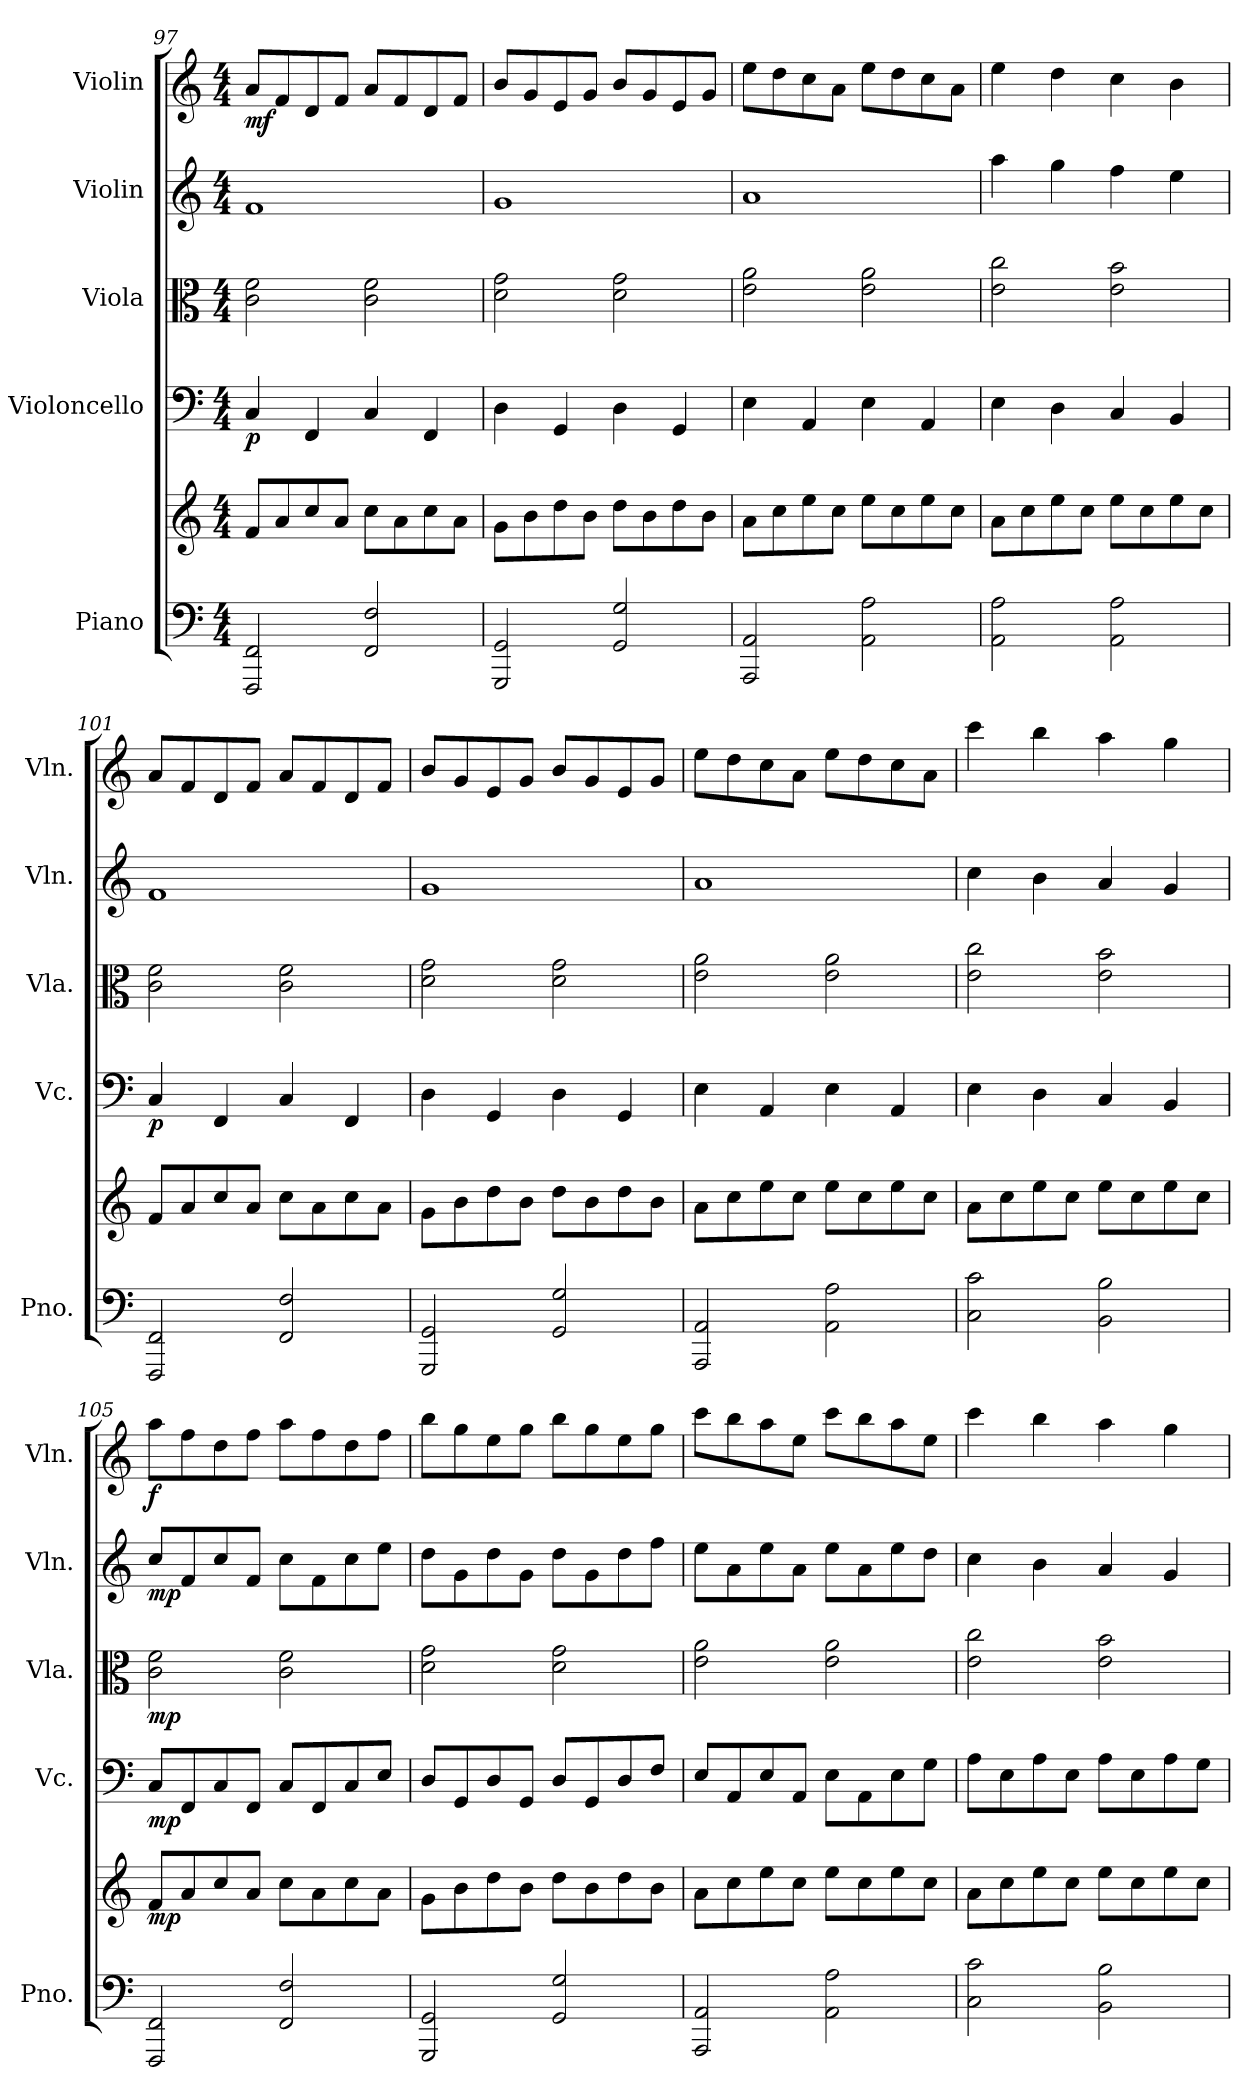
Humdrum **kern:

**kern	**kern	**dynam	**kern	**dynam	**kern	**dynam	**kern	**dynam	**kern	**dynam
*part5	*part5	*part5	*part4	*part4	*part3	*part3	*part2	*part2	*part1	*part1
*staff6	*staff5	*staff5/6	*staff4	*staff4	*staff3	*staff3	*staff2	*staff2	*staff1	*staff1
*I"Piano	*	*	*I"Violoncello	*	*I"Viola	*	*I"Violin	*	*I"Violin	*
*I'Pno.	*	*	*I'Vc.	*	*I'Vla.	*	*I'Vln.	*	*I'Vln.	*
*clefF4	*clefG2	*	*clefF4	*	*clefC3	*	*clefG2	*	*clefG2	*
*k[]	*k[]	*	*k[]	*	*k[]	*	*k[]	*	*k[]	*
*M4/4	*M4/4	*	*M4/4	*	*M4/4	*	*M4/4	*	*M4/4	*
=97	=97	=97	=97	=97	=97	=97	=97	=97	=97	=97
!	!	!	!	!LO:DY:b	!	!	!	!	!	!LO:DY:b
2FFF/ 2FF/	8f/L	.	4C/	p	2c\ 2f\	.	1f	.	8a/L	mf
.	8a/	.	.	.	.	.	.	.	8f/	.
.	8cc/	.	4FF/	.	.	.	.	.	8d/	.
.	8a/J	.	.	.	.	.	.	.	8f/J	.
2FF/ 2F/	8cc\L	.	4C/	.	2c\ 2f\	.	.	.	8a/L	.
.	8a\	.	.	.	.	.	.	.	8f/	.
.	8cc\	.	4FF/	.	.	.	.	.	8d/	.
.	8a\J	.	.	.	.	.	.	.	8f/J	.
=98	=98	=98	=98	=98	=98	=98	=98	=98	=98	=98
2GGG/ 2GG/	8g\L	.	4D\	.	2d\ 2g\	.	1g	.	8b/L	.
.	8b\	.	.	.	.	.	.	.	8g/	.
.	8dd\	.	4GG/	.	.	.	.	.	8e/	.
.	8b\J	.	.	.	.	.	.	.	8g/J	.
2GG/ 2G/	8dd\L	.	4D\	.	2d\ 2g\	.	.	.	8b/L	.
.	8b\	.	.	.	.	.	.	.	8g/	.
.	8dd\	.	4GG/	.	.	.	.	.	8e/	.
.	8b\J	.	.	.	.	.	.	.	8g/J	.
!!LO:PB:g=z
=99	=99	=99	=99	=99	=99	=99	=99	=99	=99	=99
2AAA/ 2AA/	8a\L	.	4E\	.	2e\ 2a\	.	1a	.	8ee\L	.
.	8cc\	.	.	.	.	.	.	.	8dd\	.
.	8ee\	.	4AA/	.	.	.	.	.	8cc\	.
.	8cc\J	.	.	.	.	.	.	.	8a\J	.
2AA\ 2A\	8ee\L	.	4E\	.	2e\ 2a\	.	.	.	8ee\L	.
.	8cc\	.	.	.	.	.	.	.	8dd\	.
.	8ee\	.	4AA/	.	.	.	.	.	8cc\	.
.	8cc\J	.	.	.	.	.	.	.	8a\J	.
=100	=100	=100	=100	=100	=100	=100	=100	=100	=100	=100
2AA\ 2A\	8a\L	.	4E\	.	2e\ 2cc\	.	4aa\	.	4ee\	.
.	8cc\	.	.	.	.	.	.	.	.	.
.	8ee\	.	4D\	.	.	.	4gg\	.	4dd\	.
.	8cc\J	.	.	.	.	.	.	.	.	.
2AA\ 2A\	8ee\L	.	4C/	.	2e\ 2b\	.	4ff\	.	4cc\	.
.	8cc\	.	.	.	.	.	.	.	.	.
.	8ee\	.	4BB/	.	.	.	4ee\	.	4b\	.
.	8cc\J	.	.	.	.	.	.	.	.	.
=101	=101	=101	=101	=101	=101	=101	=101	=101	=101	=101
!	!	!	!	!LO:DY:b	!	!	!	!	!	!
2FFF/ 2FF/	8f/L	.	4C/	p	2c\ 2f\	.	1f	.	8a/L	.
.	8a/	.	.	.	.	.	.	.	8f/	.
.	8cc/	.	4FF/	.	.	.	.	.	8d/	.
.	8a/J	.	.	.	.	.	.	.	8f/J	.
2FF/ 2F/	8cc\L	.	4C/	.	2c\ 2f\	.	.	.	8a/L	.
.	8a\	.	.	.	.	.	.	.	8f/	.
.	8cc\	.	4FF/	.	.	.	.	.	8d/	.
.	8a\J	.	.	.	.	.	.	.	8f/J	.
=102	=102	=102	=102	=102	=102	=102	=102	=102	=102	=102
2GGG/ 2GG/	8g\L	.	4D\	.	2d\ 2g\	.	1g	.	8b/L	.
.	8b\	.	.	.	.	.	.	.	8g/	.
.	8dd\	.	4GG/	.	.	.	.	.	8e/	.
.	8b\J	.	.	.	.	.	.	.	8g/J	.
2GG/ 2G/	8dd\L	.	4D\	.	2d\ 2g\	.	.	.	8b/L	.
.	8b\	.	.	.	.	.	.	.	8g/	.
.	8dd\	.	4GG/	.	.	.	.	.	8e/	.
.	8b\J	.	.	.	.	.	.	.	8g/J	.
=103	=103	=103	=103	=103	=103	=103	=103	=103	=103	=103
2AAA/ 2AA/	8a\L	.	4E\	.	2e\ 2a\	.	1a	.	8ee\L	.
.	8cc\	.	.	.	.	.	.	.	8dd\	.
.	8ee\	.	4AA/	.	.	.	.	.	8cc\	.
.	8cc\J	.	.	.	.	.	.	.	8a\J	.
2AA\ 2A\	8ee\L	.	4E\	.	2e\ 2a\	.	.	.	8ee\L	.
.	8cc\	.	.	.	.	.	.	.	8dd\	.
.	8ee\	.	4AA/	.	.	.	.	.	8cc\	.
.	8cc\J	.	.	.	.	.	.	.	8a\J	.
!!LO:LB:g=z
=104	=104	=104	=104	=104	=104	=104	=104	=104	=104	=104
2C\ 2c\	8a\L	.	4E\	.	2e\ 2cc\	.	4cc\	.	4ccc\	.
.	8cc\	.	.	.	.	.	.	.	.	.
.	8ee\	.	4D\	.	.	.	4b\	.	4bb\	.
.	8cc\J	.	.	.	.	.	.	.	.	.
2BB\ 2B\	8ee\L	.	4C/	.	2e\ 2b\	.	4a/	.	4aa\	.
.	8cc\	.	.	.	.	.	.	.	.	.
.	8ee\	.	4BB/	.	.	.	4g/	.	4gg\	.
.	8cc\J	.	.	.	.	.	.	.	.	.
=105	=105	=105	=105	=105	=105	=105	=105	=105	=105	=105
!	!	!LO:DY:b	!	!LO:DY:b	!	!LO:DY:b	!	!LO:DY:b	!	!LO:DY:b
2FFF/ 2FF/	8f/L	mp	8C/L	mp	2c\ 2f\	mp	8cc/L	mp	8aa\L	f
.	8a/	.	8FF/	.	.	.	8f/	.	8ff\	.
.	8cc/	.	8C/	.	.	.	8cc/	.	8dd\	.
.	8a/J	.	8FF/J	.	.	.	8f/J	.	8ff\J	.
2FF/ 2F/	8cc\L	.	8C/L	.	2c\ 2f\	.	8cc\L	.	8aa\L	.
.	8a\	.	8FF/	.	.	.	8f\	.	8ff\	.
.	8cc\	.	8C/	.	.	.	8cc\	.	8dd\	.
.	8a\J	.	8E/J	.	.	.	8ee\J	.	8ff\J	.
=106	=106	=106	=106	=106	=106	=106	=106	=106	=106	=106
2GGG/ 2GG/	8g\L	.	8D/L	.	2d\ 2g\	.	8dd\L	.	8bb\L	.
.	8b\	.	8GG/	.	.	.	8g\	.	8gg\	.
.	8dd\	.	8D/	.	.	.	8dd\	.	8ee\	.
.	8b\J	.	8GG/J	.	.	.	8g\J	.	8gg\J	.
2GG/ 2G/	8dd\L	.	8D/L	.	2d\ 2g\	.	8dd\L	.	8bb\L	.
.	8b\	.	8GG/	.	.	.	8g\	.	8gg\	.
.	8dd\	.	8D/	.	.	.	8dd\	.	8ee\	.
.	8b\J	.	8F/J	.	.	.	8ff\J	.	8gg\J	.
=107	=107	=107	=107	=107	=107	=107	=107	=107	=107	=107
2AAA/ 2AA/	8a\L	.	8E/L	.	2e\ 2a\	.	8ee\L	.	8ccc\L	.
.	8cc\	.	8AA/	.	.	.	8a\	.	8bb\	.
.	8ee\	.	8E/	.	.	.	8ee\	.	8aa\	.
.	8cc\J	.	8AA/J	.	.	.	8a\J	.	8ee\J	.
2AA\ 2A\	8ee\L	.	8E\L	.	2e\ 2a\	.	8ee\L	.	8ccc\L	.
.	8cc\	.	8AA\	.	.	.	8a\	.	8bb\	.
.	8ee\	.	8E\	.	.	.	8ee\	.	8aa\	.
.	8cc\J	.	8G\J	.	.	.	8dd\J	.	8ee\J	.
!!LO:PB:g=z
=108	=108	=108	=108	=108	=108	=108	=108	=108	=108	=108
2C\ 2c\	8a\L	.	8A\L	.	2e\ 2cc\	.	4cc\	.	4ccc\	.
.	8cc\	.	8E\	.	.	.	.	.	.	.
.	8ee\	.	8A\	.	.	.	4b\	.	4bb\	.
.	8cc\J	.	8E\J	.	.	.	.	.	.	.
2BB\ 2B\	8ee\L	.	8A\L	.	2e\ 2b\	.	4a/	.	4aa\	.
.	8cc\	.	8E\	.	.	.	.	.	.	.
.	8ee\	.	8A\	.	.	.	4g/	.	4gg\	.
.	8cc\J	.	8G\J	.	.	.	.	.	.	.
=	=	=	=	=	=	=	=	=	=	=
*-	*-	*-	*-	*-	*-	*-	*-	*-	*-	*-
